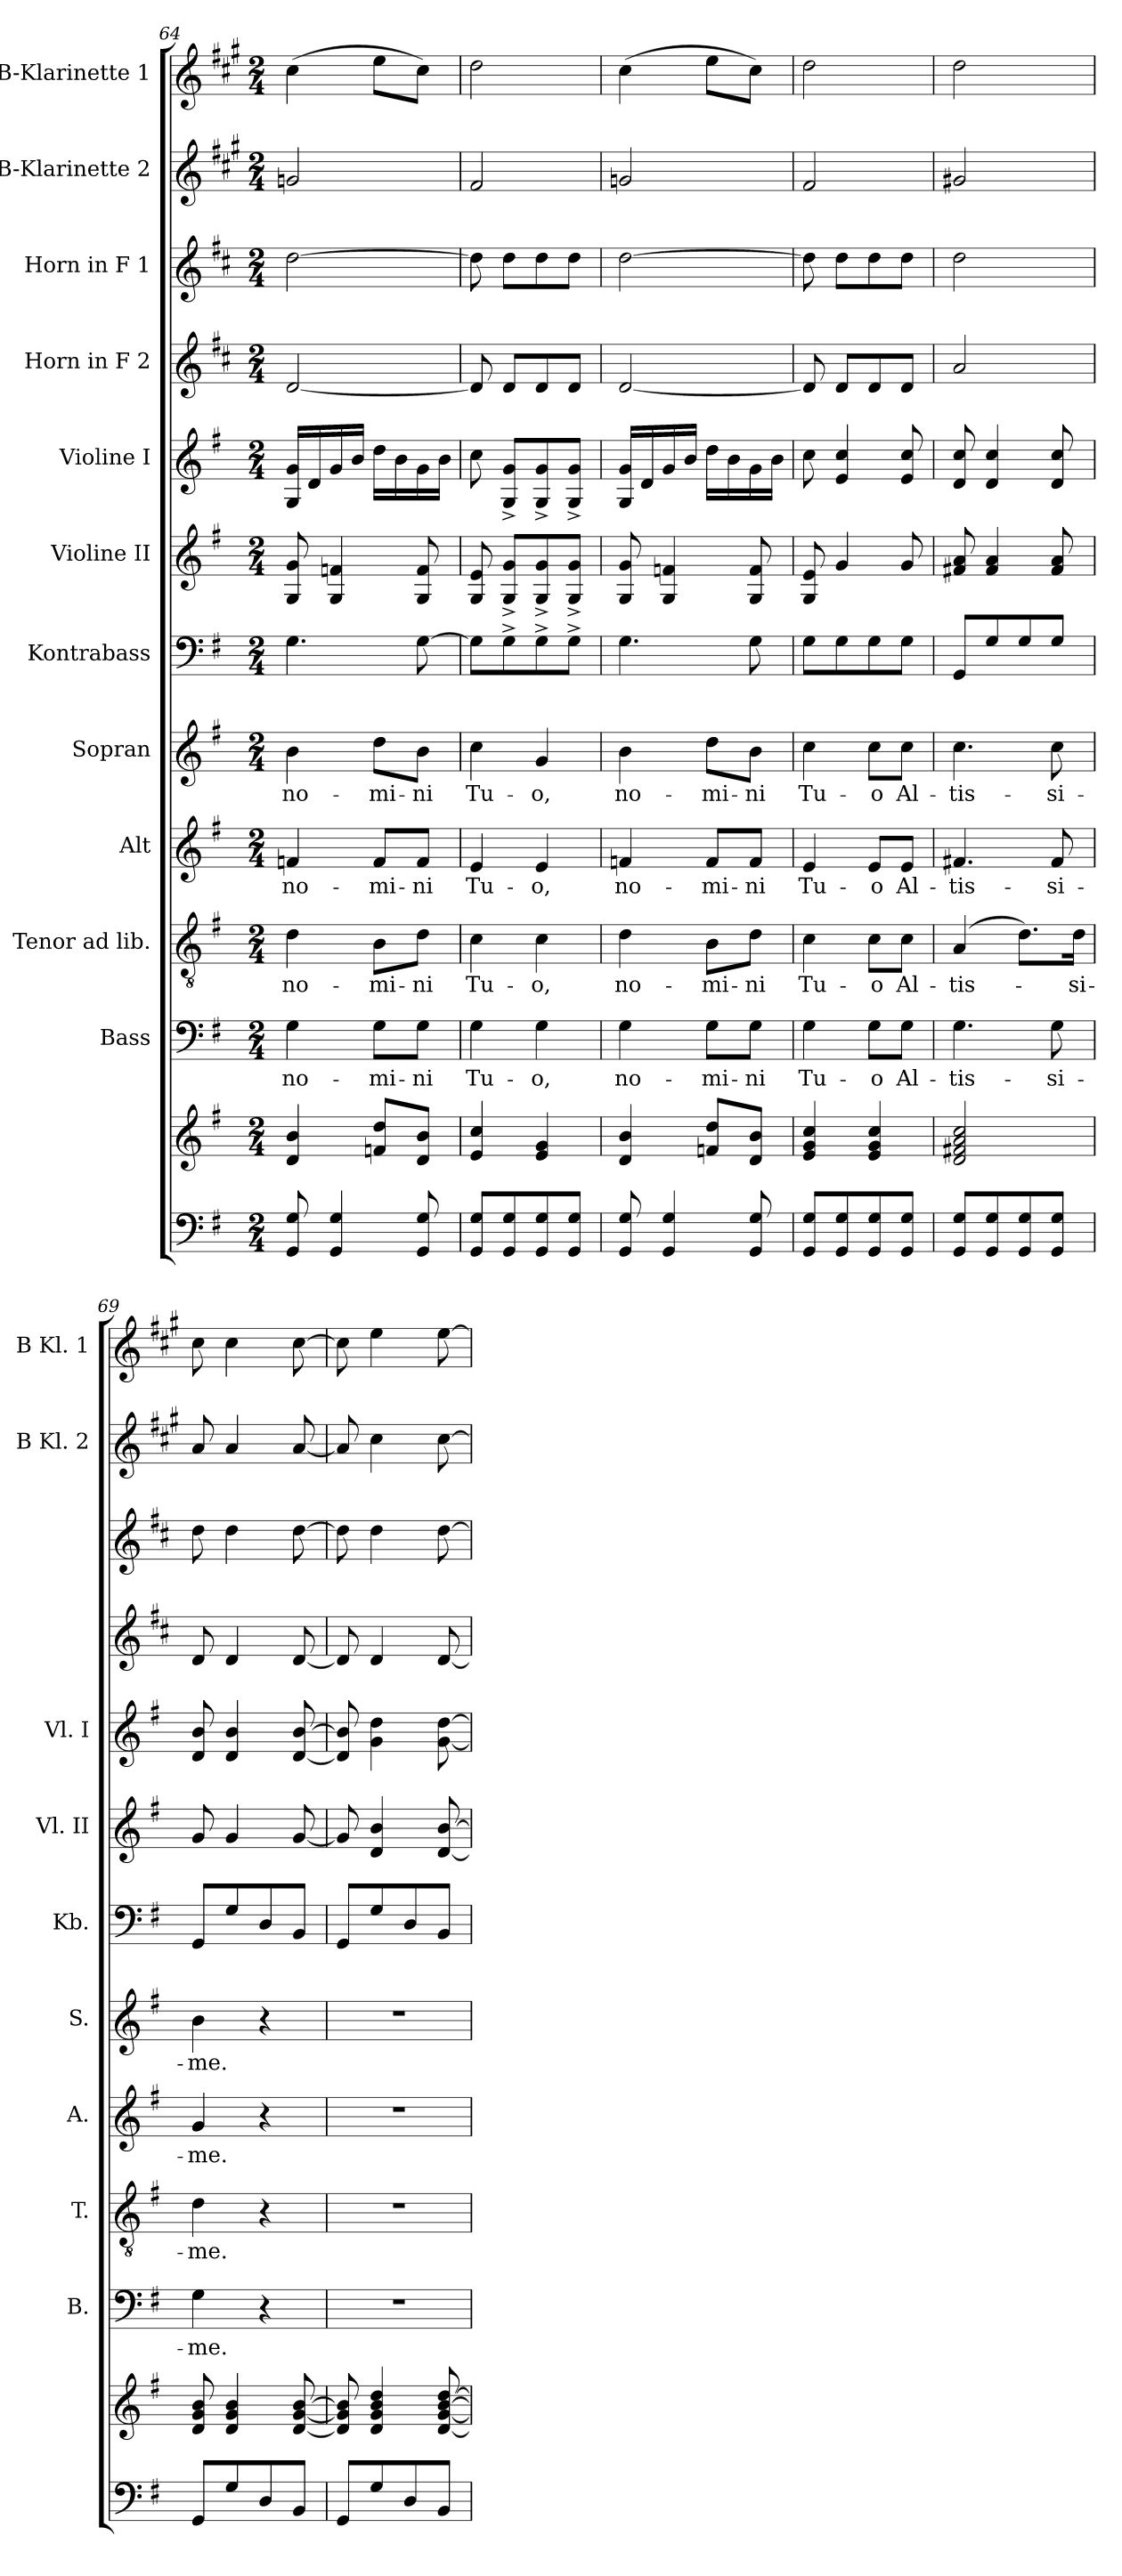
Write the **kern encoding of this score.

**kern	**kern	**kern	**text	**kern	**text	**kern	**text	**kern	**text	**kern	**kern	**kern	**kern	**kern	**kern	**kern
*part12	*part12	*part11	*part11	*part10	*part10	*part9	*part9	*part8	*part8	*part7	*part6	*part5	*part4	*part3	*part2	*part1
*staff13	*staff12	*staff11	*staff11	*staff10	*staff10	*staff9	*staff9	*staff8	*staff8	*staff7	*staff6	*staff5	*staff4	*staff3	*staff2	*staff1
*	*	*I"Bass	*	*I"Tenor ad lib.	*	*I"Alt	*	*I"Sopran	*	*I"Kontrabass	*I"Violine II	*I"Violine I	*I"Horn in F 2	*I"Horn in F 1	*I"B-Klarinette 2	*I"B-Klarinette 1
*	*	*I'B.	*	*I'T.	*	*I'A.	*	*I'S.	*	*I'Kb.	*I'Vl. II	*I'Vl. I	*	*	*I'B Kl. 2	*I'B Kl. 1
*clefF4	*clefG2	*clefF4	*	*clefGv2	*	*clefG2	*	*clefG2	*	*clefF4	*clefG2	*clefG2	*clefG2	*clefG2	*clefG2	*clefG2
*	*	*	*	*	*	*	*	*	*	*ITrd7c12	*	*	*ITrd4c7	*ITrd4c7	*ITrd1c2	*ITrd1c2
*k[f#]	*k[f#]	*k[f#]	*	*k[f#]	*	*k[f#]	*	*k[f#]	*	*k[f#]	*k[f#]	*k[f#]	*k[f#]	*k[f#]	*k[f#]	*k[f#]
*G:	*G:	*G:	*	*G:	*	*G:	*	*G:	*	*G:	*G:	*G:	*G:	*G:	*G:	*G:
*M2/4	*M2/4	*M2/4	*	*M2/4	*	*M2/4	*	*M2/4	*	*M2/4	*M2/4	*M2/4	*M2/4	*M2/4	*M2/4	*M2/4
=64	=64	=64	=64	=64	=64	=64	=64	=64	=64	=64	=64	=64	=64	=64	=64	=64
!	!	!	!LO:LY:b	!	!LO:LY:b	!	!LO:LY:b	!	!LO:LY:b	!	!	!	!	!	!	!
8GG/ 8G/	4d/ 4b/	4G\	no-	4d\	no-	4fn/	no-	4b\	no-	4.GG\	8G/ 8g/	16G/ 16g/LL	[2G/	[2g\	2fn/	(>4b\
.	.	.	.	.	.	.	.	.	.	.	.	16d/	.	.	.	.
4GG/ 4G/	.	.	.	.	.	.	.	.	.	.	4G/ 4fn/	16g/	.	.	.	.
.	.	.	.	.	.	.	.	.	.	.	.	16b/JJ	.	.	.	.
!	!	!	!LO:LY:b	!	!LO:LY:b	!	!LO:LY:b	!	!LO:LY:b	!	!	!	!	!	!	!
.	8fn/ 8dd/L	8G\L	-mi-	8B\L	-mi-	8f/L	-mi-	8dd\L	-mi-	.	.	16dd\LL	.	.	.	8dd\L
.	.	.	.	.	.	.	.	.	.	.	.	16b\	.	.	.	.
!	!	!	!LO:LY:b	!	!LO:LY:b	!	!LO:LY:b	!	!LO:LY:b	!	!	!	!	!	!	!
8GG/ 8G/	8d/ 8b/J	8G\J	-ni	8d\J	-ni	8f/J	-ni	8b\J	-ni	[8GG\	8G/ 8f/	16g\	.	.	.	8b\J)
.	.	.	.	.	.	.	.	.	.	.	.	16b\JJ	.	.	.	.
=65	=65	=65	=65	=65	=65	=65	=65	=65	=65	=65	=65	=65	=65	=65	=65	=65
!	!	!	!LO:LY:b	!	!LO:LY:b	!	!LO:LY:b	!	!LO:LY:b	!	!	!	!	!	!	!
8GG/ 8G/L	4e/ 4cc/	4G\	Tu-	4c\	Tu-	4e/	Tu-	4cc\	Tu-	8GG\L]	8G/ 8e/	8cc\	8G/]	8g\]	2e/	2cc\
8GG/ 8G/	.	.	.	.	.	.	.	.	.	8GG^>\	8G/^< 8g/^<L	8G/^< 8g/^<L	8G/L	8g\L	.	.
!	!	!	!LO:LY:b	!	!LO:LY:b	!	!LO:LY:b	!	!LO:LY:b	!	!	!	!	!	!	!
8GG/ 8G/	4e/ 4g/	4G\	-o,	4c\	-o,	4e/	-o,	4g/	-o,	8GG^>\	8G/^< 8g/^<	8G/^< 8g/^<	8G/	8g\	.	.
8GG/ 8G/J	.	.	.	.	.	.	.	.	.	8GG^>\J	8G/^< 8g/^<J	8G/^< 8g/^<J	8G/J	8g\J	.	.
!!LO:PB:g=z
=66	=66	=66	=66	=66	=66	=66	=66	=66	=66	=66	=66	=66	=66	=66	=66	=66
!	!	!	!LO:LY:b	!	!LO:LY:b	!	!LO:LY:b	!	!LO:LY:b	!	!	!	!	!	!	!
8GG/ 8G/	4d/ 4b/	4G\	no-	4d\	no-	4fn/	no-	4b\	no-	4.GG\	8G/ 8g/	16G/ 16g/LL	[2G/	[2g\	2fn/	(>4b\
.	.	.	.	.	.	.	.	.	.	.	.	16d/	.	.	.	.
4GG/ 4G/	.	.	.	.	.	.	.	.	.	.	4G/ 4fn/	16g/	.	.	.	.
.	.	.	.	.	.	.	.	.	.	.	.	16b/JJ	.	.	.	.
!	!	!	!LO:LY:b	!	!LO:LY:b	!	!LO:LY:b	!	!LO:LY:b	!	!	!	!	!	!	!
.	8fn/ 8dd/L	8G\L	-mi-	8B\L	-mi-	8f/L	-mi-	8dd\L	-mi-	.	.	16dd\LL	.	.	.	8dd\L
.	.	.	.	.	.	.	.	.	.	.	.	16b\	.	.	.	.
!	!	!	!LO:LY:b	!	!LO:LY:b	!	!LO:LY:b	!	!LO:LY:b	!	!	!	!	!	!	!
8GG/ 8G/	8d/ 8b/J	8G\J	-ni	8d\J	-ni	8f/J	-ni	8b\J	-ni	8GG\	8G/ 8f/	16g\	.	.	.	8b\J)
.	.	.	.	.	.	.	.	.	.	.	.	16b\JJ	.	.	.	.
=67	=67	=67	=67	=67	=67	=67	=67	=67	=67	=67	=67	=67	=67	=67	=67	=67
!	!	!	!LO:LY:b	!	!LO:LY:b	!	!LO:LY:b	!	!LO:LY:b	!	!	!	!	!	!	!
8GG/ 8G/L	4e/ 4g/ 4cc/	4G\	Tu-	4c\	Tu-	4e/	Tu-	4cc\	Tu-	8GG\L	8G/ 8e/	8cc\	8G/]	8g\]	2e/	2cc\
8GG/ 8G/	.	.	.	.	.	.	.	.	.	8GG\	4g/	4e/ 4cc/	8G/L	8g\L	.	.
!	!	!	!LO:LY:b	!	!LO:LY:b	!	!LO:LY:b	!	!LO:LY:b	!	!	!	!	!	!	!
8GG/ 8G/	4e/ 4g/ 4cc/	8G\L	-o	8c\L	-o	8e/L	-o	8cc\L	-o	8GG\	.	.	8G/	8g\	.	.
!	!	!	!LO:LY:b	!	!LO:LY:b	!	!LO:LY:b	!	!LO:LY:b	!	!	!	!	!	!	!
8GG/ 8G/J	.	8G\J	Al-	8c\J	Al-	8e/J	Al-	8cc\J	Al-	8GG\J	8g/	8e/ 8cc/	8G/J	8g\J	.	.
=68	=68	=68	=68	=68	=68	=68	=68	=68	=68	=68	=68	=68	=68	=68	=68	=68
!	!	!	!LO:LY:b	!	!LO:LY:b	!	!LO:LY:b	!	!LO:LY:b	!	!	!	!	!	!	!
8GG/ 8G/L	2d/ 2f#X/ 2a/ 2cc/	4.G\	-tis-	(4A/	-tis-	4.f#X/	-tis-	4.cc\	-tis-	8GGG/L	8f#X/ 8a/	8d/ 8cc/	2d/	2g\	2f#X/	2cc\
8GG/ 8G/	.	.	.	.	.	.	.	.	.	8GG/	4f#/ 4a/	4d/ 4cc/	.	.	.	.
8GG/ 8G/	.	.	.	8.d\L)	.	.	.	.	.	8GG/	.	.	.	.	.	.
!	!	!	!LO:LY:b	!	!	!	!LO:LY:b	!	!LO:LY:b	!	!	!	!	!	!	!
8GG/ 8G/J	.	8G\	-si-	.	.	8f#/	-si-	8cc\	-si-	8GG/J	8f#/ 8a/	8d/ 8cc/	.	.	.	.
!	!	!	!	!	!LO:LY:b	!	!	!	!	!	!	!	!	!	!	!
.	.	.	.	16d\Jk	-si-	.	.	.	.	.	.	.	.	.	.	.
=69	=69	=69	=69	=69	=69	=69	=69	=69	=69	=69	=69	=69	=69	=69	=69	=69
!	!	!	!LO:LY:b	!	!LO:LY:b	!	!LO:LY:b	!	!LO:LY:b	!	!	!	!	!	!	!
8GG/L	8d/ 8g/ 8b/	4G\	-me.	4d\	-me.	4g/	-me.	4b\	-me.	8GGG/L	8g/	8d/ 8b/	8G/	8g\	8g/	8b\
8G/	4d/ 4g/ 4b/	.	.	.	.	.	.	.	.	8GG/	4g/	4d/ 4b/	4G/	4g\	4g/	4b\
8D/	.	4r	.	4r	.	4r	.	4r	.	8DD/	.	.	.	.	.	.
8BB/J	[8d/ [8g/ [8b/	.	.	.	.	.	.	.	.	8BBB/J	[8g/	[8d/ [8b/	[8G/	[8g\	[8g/	[8b\
=70	=70	=70	=70	=70	=70	=70	=70	=70	=70	=70	=70	=70	=70	=70	=70	=70
8GG/L	8d/] 8g/] 8b/]	2r	.	2r	.	2r	.	2r	.	8GGG/L	8g/]	8d/] 8b/]	8G/]	8g\]	8g/]	8b\]
8G/	4d/ 4g/ 4b/ 4dd/	.	.	.	.	.	.	.	.	8GG/	4d/ 4b/	4g\ 4dd\	4G/	4g\	4b\	4dd\
8D/	.	.	.	.	.	.	.	.	.	8DD/	.	.	.	.	.	.
8BB/J	[8d/ [8g/ [8b/ [8dd/	.	.	.	.	.	.	.	.	8BBB/J	[8d/ [8b/	[8g\ [8dd\	[8G/	[8g\	[8b\	[8dd\
=	=	=	=	=	=	=	=	=	=	=	=	=	=	=	=	=
*-	*-	*-	*-	*-	*-	*-	*-	*-	*-	*-	*-	*-	*-	*-	*-	*-
